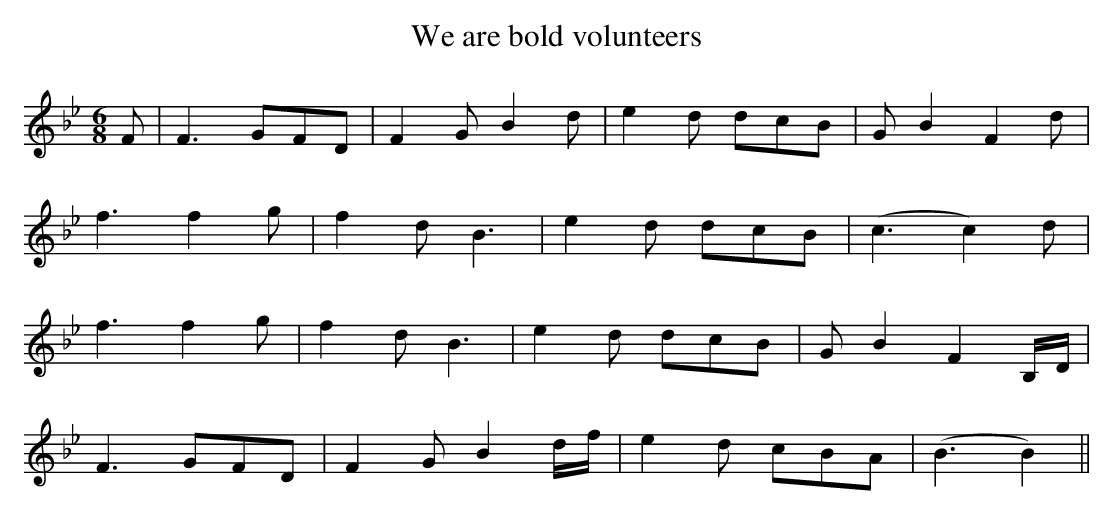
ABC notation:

X:1
T:We are bold volunteers
L:1/8
M:6/8
K:Bb
F|F3 GFD|F2G B2d|e2d dcB|GB2 F2d|
f3 f2g|f2d B3|e2d dcB|(c3 c2)d|
f3 f2g|f2d B3|e2d dcB|GB2 F2 B,/D/|
F3 GFD|F2G B2 d/f/|e2d cBA|(B3 B2)||
